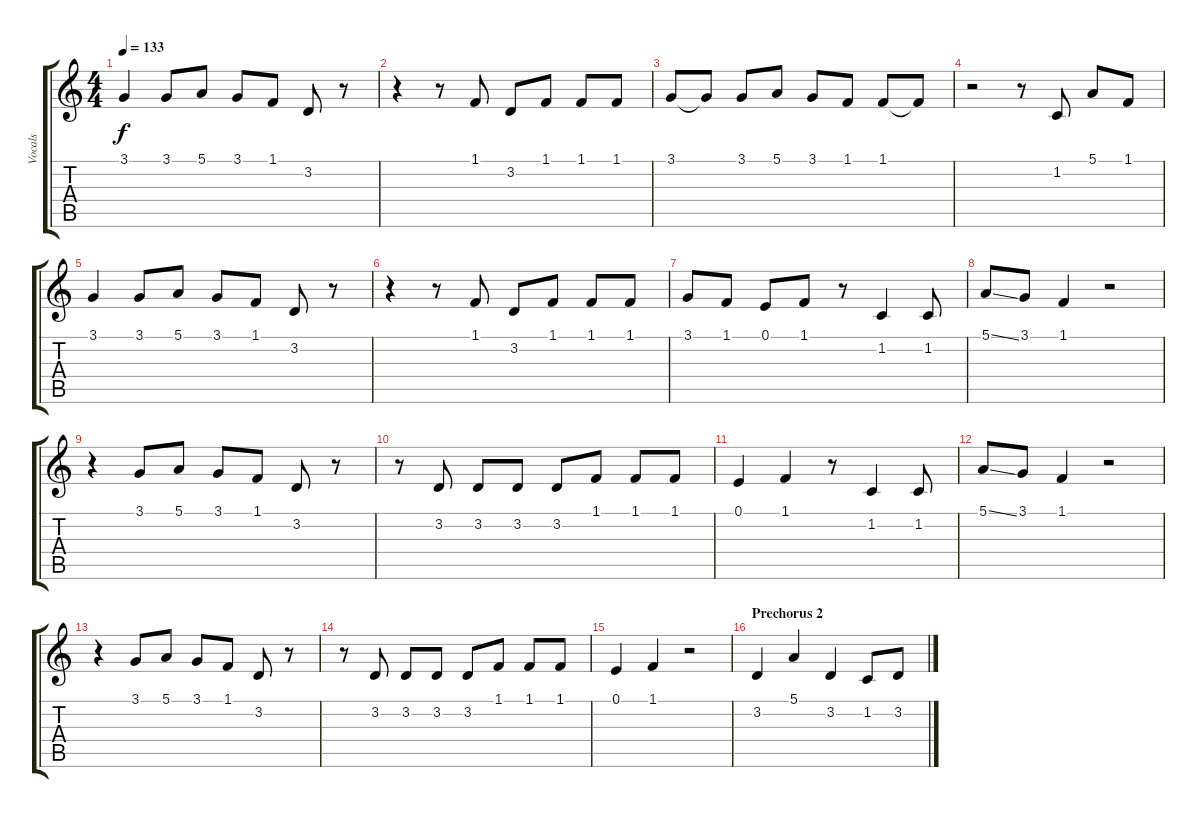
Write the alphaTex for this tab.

\track ("Vocals" "Vocals") {instrument brightacousticpiano}
\staff {score tabs}
\tuning (E4 B3 G3 D3 A2 E2) {hide}
\ts (4 4)
\tempo 133
\clef g2
\ks c
3.1.4{dy f} 3.1.8 5.1.8 3.1.8 1.1.8 3.2.8 r.8 |
r.4 r.8 1.1.8 3.2.8 1.1.8 1.1.8 1.1.8 |
3.1.8 3.1{t}.8 3.1.8 5.1.8 3.1.8 1.1.8 1.1.8 1.1{t}.8 |
r.2 r.8 1.2.8 5.1.8 1.1.8 |
3.1.4 3.1.8 5.1.8 3.1.8 1.1.8 3.2.8 r.8 |
r.4 r.8 1.1.8 3.2.8 1.1.8 1.1.8 1.1.8 |
3.1.8 1.1.8 0.1.8 1.1.8 r.8 1.2.4 1.2.8 |
5.1{ss}.8 3.1.8 1.1.4 r.2 |
r.4 3.1.8 5.1.8 3.1.8 1.1.8 3.2.8 r.8 |
r.8 3.2.8 3.2.8 3.2.8 3.2.8 1.1.8 1.1.8 1.1.8 |
0.1.4 1.1.4 r.8 1.2.4 1.2.8 |
5.1{ss}.8 3.1.8 1.1.4 r.2 |
r.4 3.1.8 5.1.8 3.1.8 1.1.8 3.2.8 r.8 |
r.8 3.2.8 3.2.8 3.2.8 3.2.8 1.1.8 1.1.8 1.1.8 |
0.1.4 1.1.4 r.2 |
\section ("" "Prechorus 2")
3.2.4 5.1.4 3.2.4 1.2.8 3.2.8
